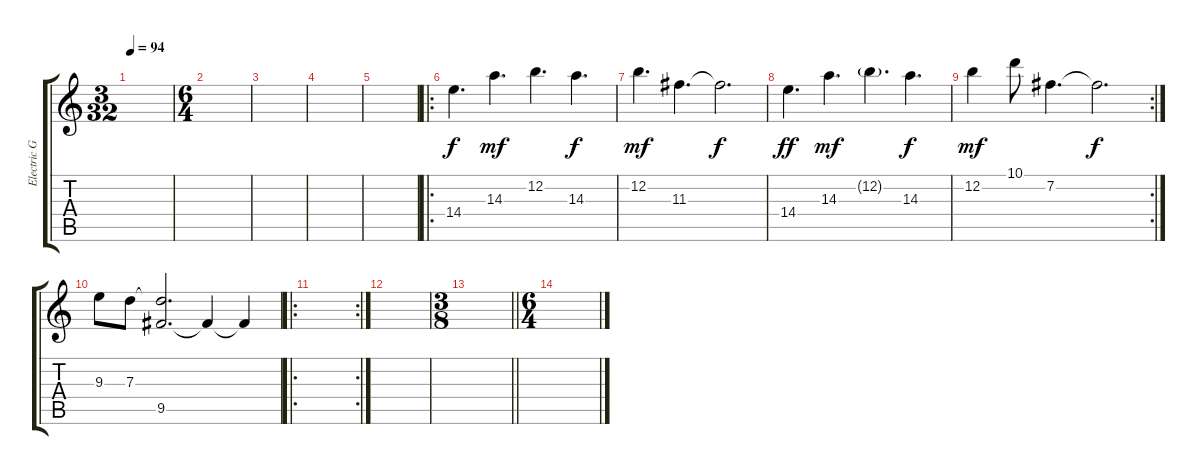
\track ("Electric Guitar" "Electric G") {instrument overdrivenguitar}
\staff {score tabs}
\tuning (E4 B3 G3 D3 A2 E2) {hide}
\ts (3 32)
\tempo 94
\clef g2
\ks c
|
\ts (6 4)
|
|
|
|
\ro
14.4.4{d} 14.3.4{d dy mf} 12.2.4{d} 14.3.4{d dy f} |
12.2.4{d dy mf} 11.3.4{d} 11.3{t}.2{d dy f} |
14.4.4{d dy ff} 14.3.4{d dy mf} 12.2{g}.4{d} 14.3.4{d dy f} |
\rc 2
12.2.4{dy mf} 10.1.8 7.2.4{d} 7.2{t}.2{d dy f} |
9.3.8{volume 10} 7.3.8 (7.3{t} 9.5).2{d} 9.5{t}.4 9.5{t}.4 |
\ro
\rc 2
|
|
\ts (3 8)
\barLineRight lightlight
|
\ts (6 4)
